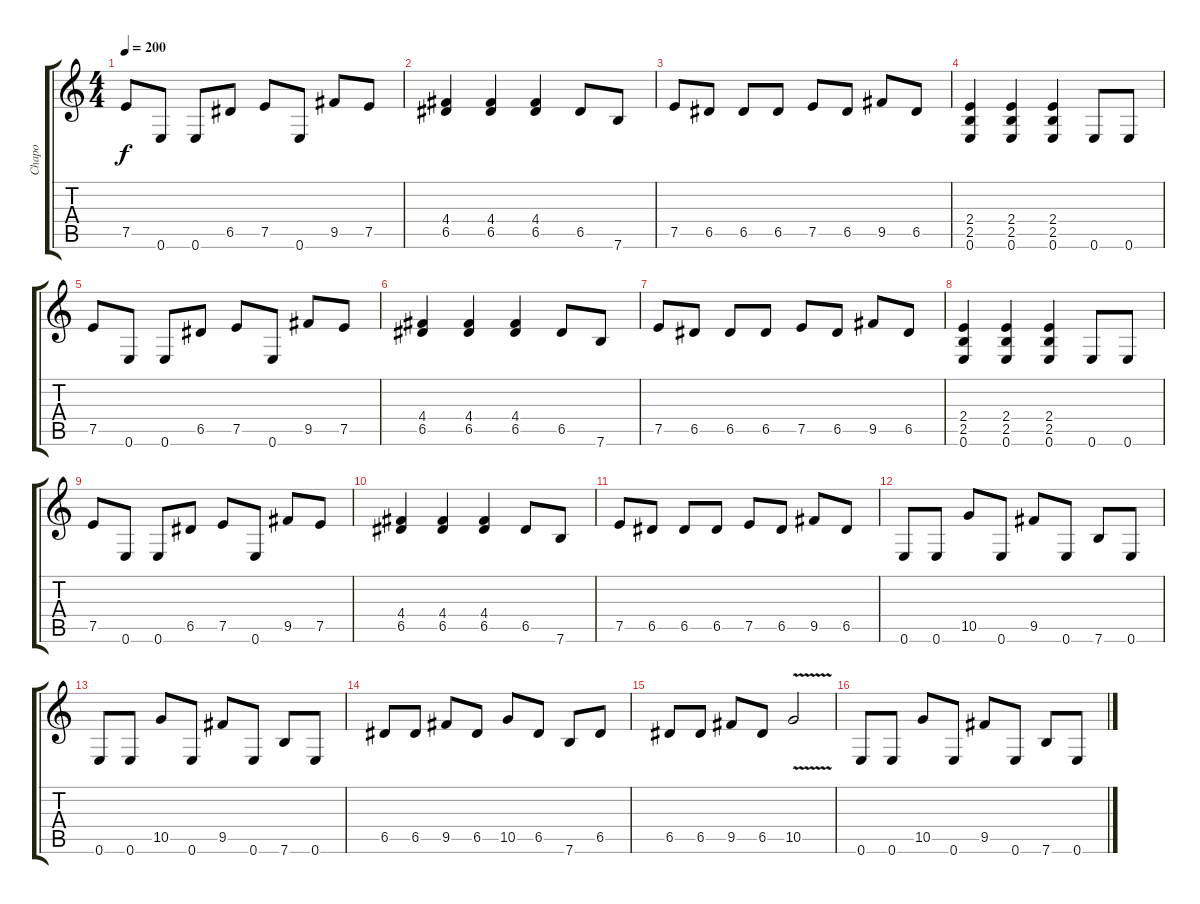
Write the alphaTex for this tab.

\track ("Chapo" "Chapo") {instrument distortionguitar}
\staff {score tabs}
\tuning (E4 B3 G3 D3 A2 E2) {hide}
\ts (4 4)
\tempo 200
\clef g2
\ks c
7.5.8{dy f} 0.6.8 0.6.8 6.5.8 7.5.8 0.6.8 9.5.8 7.5.8 |
(4.4 6.5).4 (4.4 6.5).4 (4.4 6.5).4 6.5.8 7.6.8 |
7.5.8 6.5.8 6.5.8 6.5.8 7.5.8 6.5.8 9.5.8 6.5.8 |
(2.4 2.5 0.6).4 (2.4 2.5 0.6).4 (2.4 2.5 0.6).4 0.6.8 0.6.8 |
7.5.8 0.6.8 0.6.8 6.5.8 7.5.8 0.6.8 9.5.8 7.5.8 |
(4.4 6.5).4 (4.4 6.5).4 (4.4 6.5).4 6.5.8 7.6.8 |
7.5.8 6.5.8 6.5.8 6.5.8 7.5.8 6.5.8 9.5.8 6.5.8 |
(2.4 2.5 0.6).4 (2.4 2.5 0.6).4 (2.4 2.5 0.6).4 0.6.8 0.6.8 |
7.5.8 0.6.8 0.6.8 6.5.8 7.5.8 0.6.8 9.5.8 7.5.8 |
(4.4 6.5).4 (4.4 6.5).4 (4.4 6.5).4 6.5.8 7.6.8 |
7.5.8 6.5.8 6.5.8 6.5.8 7.5.8 6.5.8 9.5.8 6.5.8 |
0.6.8 0.6.8 10.5.8 0.6.8 9.5.8 0.6.8 7.6.8 0.6.8 |
0.6.8 0.6.8 10.5.8 0.6.8 9.5.8 0.6.8 7.6.8 0.6.8 |
6.5.8 6.5.8 9.5.8 6.5.8 10.5.8 6.5.8 7.6.8 6.5.8 |
6.5.8 6.5.8 9.5.8 6.5.8 10.5{v}.2 |
0.6.8 0.6.8 10.5.8 0.6.8 9.5.8 0.6.8 7.6.8 0.6.8
